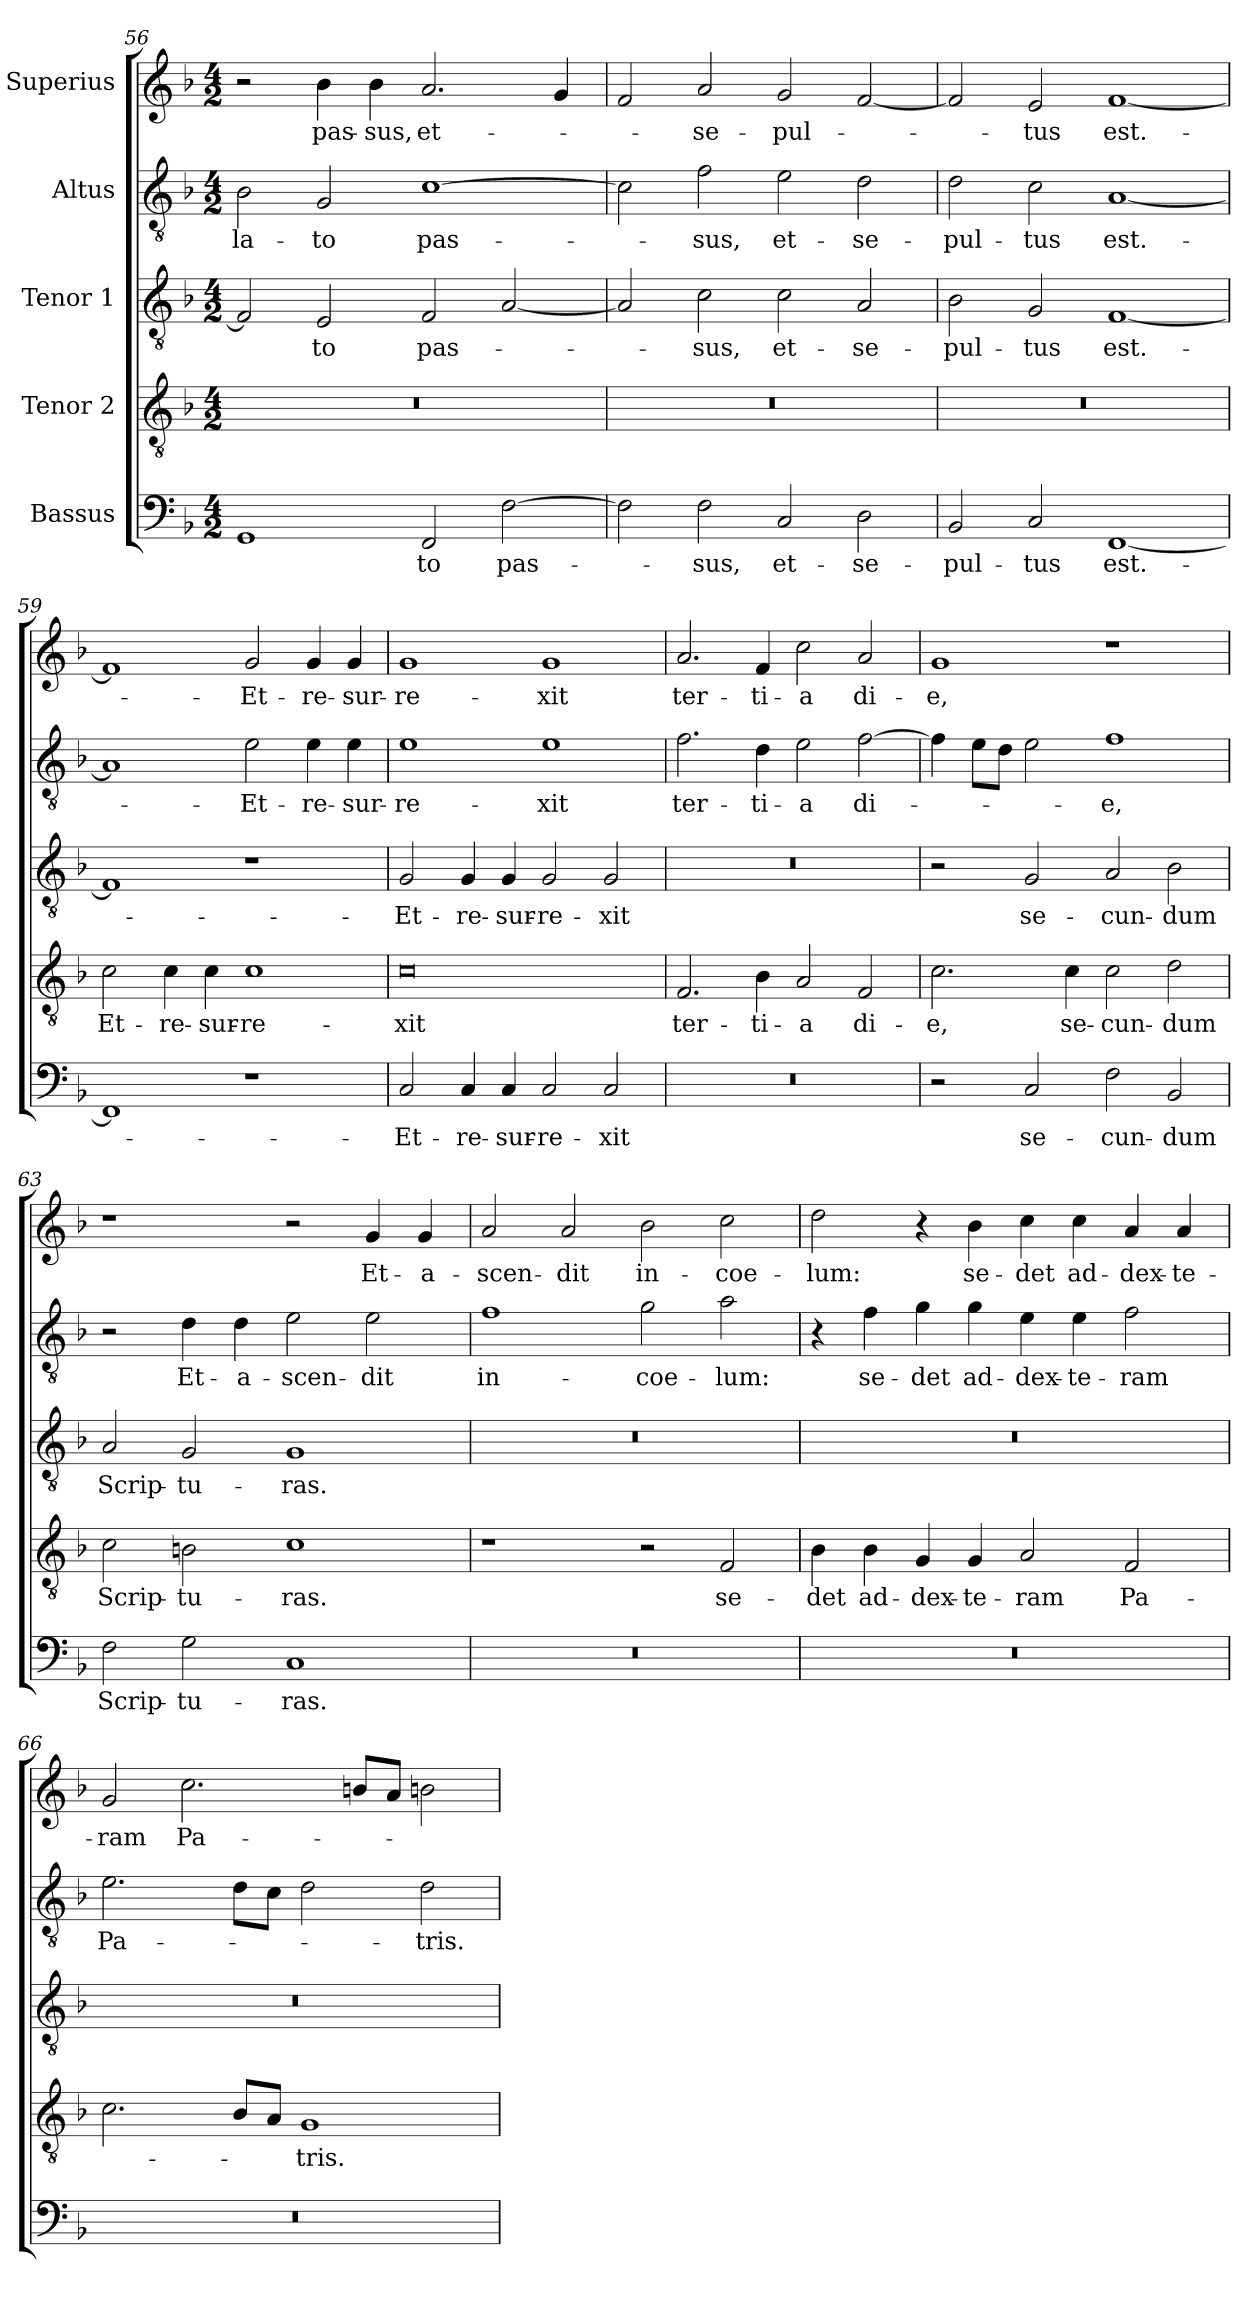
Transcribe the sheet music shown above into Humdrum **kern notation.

**kern	**text	**kern	**text	**kern	**text	**kern	**text	**kern	**text
*part5	*part5	*part4	*part4	*part3	*part3	*part2	*part2	*part1	*part1
*staff5	*staff5	*staff4	*staff4	*staff3	*staff3	*staff2	*staff2	*staff1	*staff1
*I"Bassus	*	*I"Tenor 2	*	*I"Tenor 1	*	*I"Altus	*	*I"Superius	*
*clefF4	*	*clefGv2	*	*clefGv2	*	*clefGv2	*	*clefG2	*
*k[b-]	*	*k[b-]	*	*k[b-]	*	*k[b-]	*	*k[b-]	*
*M4/2	*	*M4/2	*	*M4/2	*	*M4/2	*	*M4/2	*
=56	=56	=56	=56	=56	=56	=56	=56	=56	=56
1GG/	.	0r	.	2F/]	.	2B-\	-la-	2r	.
.	.	.	.	2E/	-to	2G/	-to	4b-\	pas-
.	.	.	.	.	.	.	.	4b-\	-sus,
2FF/	-to	.	.	2F/	pas-	[1c\	pas-	2.a/	et-
[2F\	pas-	.	.	[2A/	.	.	.	.	.
.	.	.	.	.	.	.	.	4g/	.
=57	=57	=57	=57	=57	=57	=57	=57	=57	=57
2F\]	.	0r	.	2A/]	.	2c\]	.	2f/	.
2F\	-sus,	.	.	2c\	-sus,	2f\	-sus,	2a/	se-
2C/	et-	.	.	2c\	et-	2e\	et-	2g/	-pul-
2D\	se-	.	.	2A/	se-	2d\	se-	[2f/	.
=58	=58	=58	=58	=58	=58	=58	=58	=58	=58
2BB-/	-pul-	0r	.	2B-\	-pul-	2d\	-pul-	2f/]	.
2C/	-tus	.	.	2G/	-tus	2c\	-tus	2e/	-tus
[1FF/	est.-	.	.	[1F/	est.-	[1A/	est.-	[1f/	est.-
=59	=59	=59	=59	=59	=59	=59	=59	=59	=59
1FF/]	.	2c\	Et-	1F/]	.	1A/]	.	1f/]	.
.	.	4c\	re-	.	.	.	.	.	.
.	.	4c\	-sur-	.	.	.	.	.	.
1r	.	1c\	-re-	1r	.	2e\	Et-	2g/	Et-
.	.	.	.	.	.	4e\	re-	4g/	re-
.	.	.	.	.	.	4e\	-sur-	4g/	-sur-
=60	=60	=60	=60	=60	=60	=60	=60	=60	=60
2C/	Et-	0c\	-xit	2G/	Et-	1e\	-re-	1g/	-re-
4C/	re-	.	.	4G/	re-	.	.	.	.
4C/	-sur-	.	.	4G/	-sur-	.	.	.	.
2C/	-re-	.	.	2G/	-re-	1e\	-xit	1g/	-xit
2C/	-xit	.	.	2G/	-xit	.	.	.	.
=61	=61	=61	=61	=61	=61	=61	=61	=61	=61
0r	.	2.F/	ter-	0r	.	2.f\	ter-	2.a/	ter-
.	.	4B-\	-ti-	.	.	4d\	-ti-	4f/	-ti-
.	.	2A/	-a	.	.	2e\	-a	2cc\	-a
.	.	2F/	di-	.	.	[2f\	di-	2a/	di-
=62	=62	=62	=62	=62	=62	=62	=62	=62	=62
2r	.	2.c\	-e,	2r	.	4f\]	.	1g/	-e,
.	.	.	.	.	.	8e\L	.	.	.
.	.	.	.	.	.	8d\J	.	.	.
2C/	se-	.	.	2G/	se-	2e\	.	.	.
.	.	4c\	se-	.	.	.	.	.	.
2F\	-cun-	2c\	-cun-	2A/	-cun-	1f\	-e,	1r	.
2BB-/	-dum	2d\	-dum	2B-\	-dum	.	.	.	.
=63	=63	=63	=63	=63	=63	=63	=63	=63	=63
2F\	Scrip-	2c\	Scrip-	2A/	Scrip-	2r	.	1r	.
2G\	-tu-	2Bn\	-tu-	2G/	-tu-	4d\	Et-	.	.
.	.	.	.	.	.	4d\	a-	.	.
1C/	-ras.	1c\	-ras.	1G/	-ras.	2e\	-scen-	2r	.
.	.	.	.	.	.	2e\	-dit	4g/	Et-
.	.	.	.	.	.	.	.	4g/	a-
=64	=64	=64	=64	=64	=64	=64	=64	=64	=64
0r	.	1r	.	0r	.	1f\	in-	2a/	-scen-
.	.	.	.	.	.	.	.	2a/	-dit
.	.	2r	.	.	.	2g\	coe-	2b-\	in-
.	.	2F/	se-	.	.	2a\	-lum:	2cc\	coe-
=65	=65	=65	=65	=65	=65	=65	=65	=65	=65
0r	.	4B-\	-det	0r	.	4r	.	2dd\	-lum:
.	.	4B-\	ad-	.	.	4f\	se-	.	.
.	.	4G/	dex-	.	.	4g\	-det	4r	.
.	.	4G/	-te-	.	.	4g\	ad-	4b-\	se-
.	.	2A/	-ram	.	.	4e\	dex-	4cc\	-det
.	.	.	.	.	.	4e\	-te-	4cc\	ad-
.	.	2F/	Pa-	.	.	2f\	-ram	4a/	dex-
.	.	.	.	.	.	.	.	4a/	-te-
=66	=66	=66	=66	=66	=66	=66	=66	=66	=66
0r	.	2.c\	.	0r	.	2.e\	Pa-	2g/	-ram
.	.	.	.	.	.	.	.	2.cc\	Pa-
.	.	8B-/L	.	.	.	8d\L	.	.	.
.	.	8A/J	.	.	.	8c\J	.	.	.
.	.	1G/	-tris.	.	.	2d\	.	.	.
.	.	.	.	.	.	.	.	8bn/L	.
.	.	.	.	.	.	.	.	8a/J	.
.	.	.	.	.	.	2d\	-tris.	2bn\	.
=	=	=	=	=	=	=	=	=	=
*-	*-	*-	*-	*-	*-	*-	*-	*-	*-
